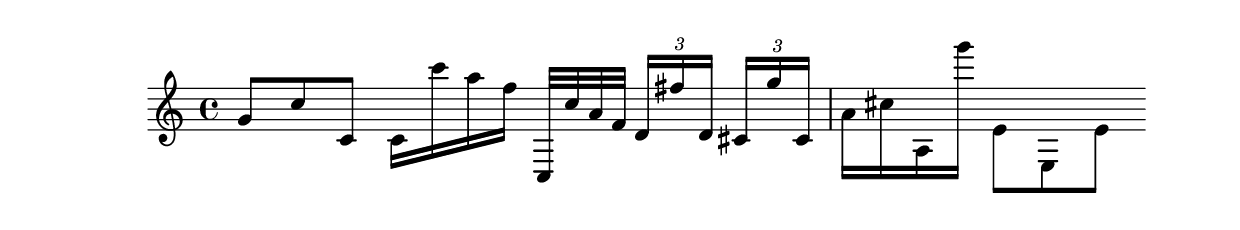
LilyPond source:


\version "1.9.8"
\header{
texidoc="
Beams should behave reasonably well, even under extreme circumstances.
Stems may be short, but noteheads should never touch the beam.  Note that
under normal circumstances, these beams would get knees here
@code{Beam.auto-knee-gap} was set to false.
"
}

extreme = \notes\relative c'' {
  \stemBoth
   g8[ c c,]
   c16[ c'' a f]
  \stemUp 
   c,,32[ c'' a f]

  %%%%%%%
  \stemBoth
  \times 2/3{ d16[ fis' d,]} \times 2/3{ cis[ g'' cis,,]}
  a'16 cis a, g''' % Used to give a nice beam directed upwards.
  \stemBoth

  \transpose c c {
	  \stemDown  e'8[ e e']
      }
}

\score {
  {
    % If we want to test extreme beams,
    % we should not have them auto-kneed
    \property Voice.Beam \override #'auto-knee-gap = ##f
    \extreme


    %% what does this test? --hwn
%{
    \property Voice.Beam \override #'slope-limit = #1000
    \extreme
    %}
  }
  \paper{
%    raggedright = ##t
    raggedright = ##t
  }
}
